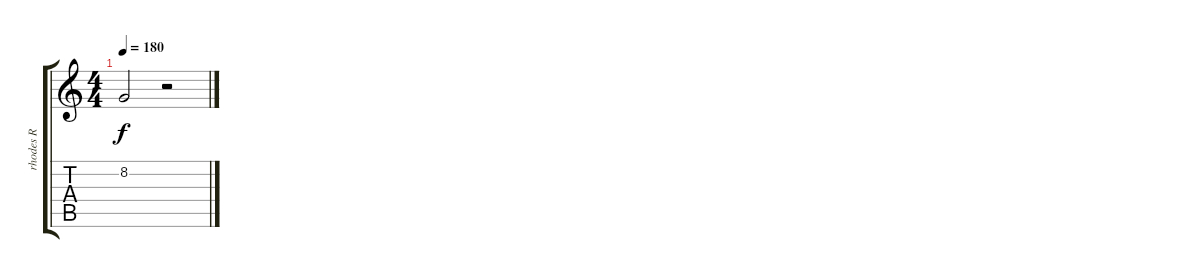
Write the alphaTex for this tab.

\track ("rhodes R" "rhodes R") {instrument electricpiano1}
\staff {score tabs}
\tuning (E4 B3 G3 D3 A2 E2) {hide}
\ts (4 4)
\tempo 180
\clef g2
\ks c
8.2{t}.2{dy f} r.2
